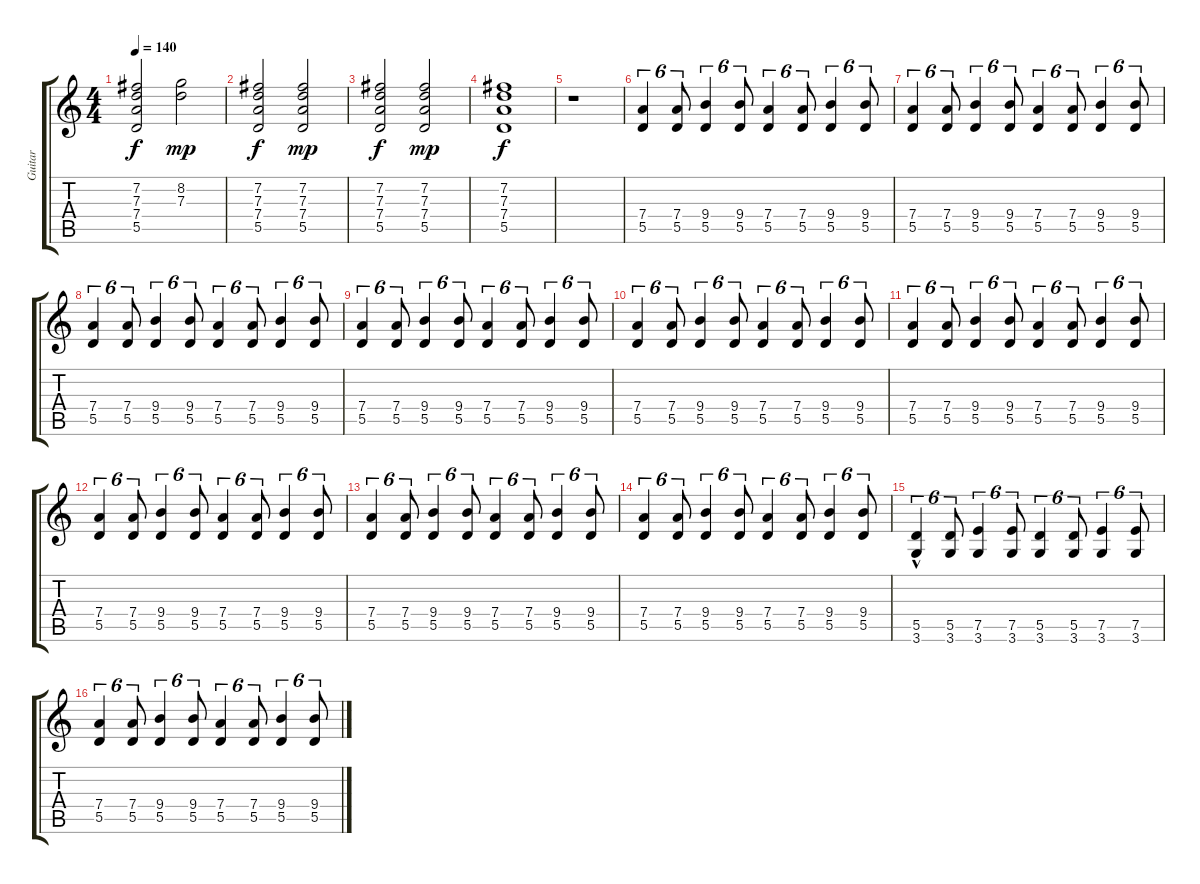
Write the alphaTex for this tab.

\track ("Guitar" "Guitar") {instrument electricguitarjazz}
\staff {score tabs}
\tuning (E4 B3 G3 D3 A2 E2) {hide}
\ts (4 4)
\tempo 140
\clef g2
\ks c
(7.2 7.3 7.4 5.5).2{dy f} (8.2 7.3).2{dy mp} |
(7.2 7.3 7.4 5.5).2{dy f} (7.2 7.3 7.4 5.5).2{dy mp} |
(7.2 7.3 7.4 5.5).2{dy f} (7.2 7.3 7.4 5.5).2{dy mp} |
(7.2 7.3 7.4 5.5).1{dy f} |
r.1 |
(7.4 5.5).4{tu (6 4)} (7.4 5.5).8{tu (6 4)} (9.4 5.5).4{tu (6 4)} (9.4 5.5).8{tu (6 4)} (7.4 5.5).4{tu (6 4)} (7.4 5.5).8{tu (6 4)} (9.4 5.5).4{tu (6 4)} (9.4 5.5).8{tu (6 4)} |
(7.4 5.5).4{tu (6 4)} (7.4 5.5).8{tu (6 4)} (9.4 5.5).4{tu (6 4)} (9.4 5.5).8{tu (6 4)} (7.4 5.5).4{tu (6 4)} (7.4 5.5).8{tu (6 4)} (9.4 5.5).4{tu (6 4)} (9.4 5.5).8{tu (6 4)} |
(7.4 5.5).4{tu (6 4)} (7.4 5.5).8{tu (6 4)} (9.4 5.5).4{tu (6 4)} (9.4 5.5).8{tu (6 4)} (7.4 5.5).4{tu (6 4)} (7.4 5.5).8{tu (6 4)} (9.4 5.5).4{tu (6 4)} (9.4 5.5).8{tu (6 4)} |
(7.4 5.5).4{tu (6 4)} (7.4 5.5).8{tu (6 4)} (9.4 5.5).4{tu (6 4)} (9.4 5.5).8{tu (6 4)} (7.4 5.5).4{tu (6 4)} (7.4 5.5).8{tu (6 4)} (9.4 5.5).4{tu (6 4)} (9.4 5.5).8{tu (6 4)} |
(7.4 5.5).4{tu (6 4)} (7.4 5.5).8{tu (6 4)} (9.4 5.5).4{tu (6 4)} (9.4 5.5).8{tu (6 4)} (7.4 5.5).4{tu (6 4)} (7.4 5.5).8{tu (6 4)} (9.4 5.5).4{tu (6 4)} (9.4 5.5).8{tu (6 4)} |
(7.4 5.5).4{tu (6 4)} (7.4 5.5).8{tu (6 4)} (9.4 5.5).4{tu (6 4)} (9.4 5.5).8{tu (6 4)} (7.4 5.5).4{tu (6 4)} (7.4 5.5).8{tu (6 4)} (9.4 5.5).4{tu (6 4)} (9.4 5.5).8{tu (6 4)} |
(7.4 5.5).4{tu (6 4)} (7.4 5.5).8{tu (6 4)} (9.4 5.5).4{tu (6 4)} (9.4 5.5).8{tu (6 4)} (7.4 5.5).4{tu (6 4)} (7.4 5.5).8{tu (6 4)} (9.4 5.5).4{tu (6 4)} (9.4 5.5).8{tu (6 4)} |
(7.4 5.5).4{tu (6 4)} (7.4 5.5).8{tu (6 4)} (9.4 5.5).4{tu (6 4)} (9.4 5.5).8{tu (6 4)} (7.4 5.5).4{tu (6 4)} (7.4 5.5).8{tu (6 4)} (9.4 5.5).4{tu (6 4)} (9.4 5.5).8{tu (6 4)} |
(7.4 5.5).4{tu (6 4)} (7.4 5.5).8{tu (6 4)} (9.4 5.5).4{tu (6 4)} (9.4 5.5).8{tu (6 4)} (7.4 5.5).4{tu (6 4)} (7.4 5.5).8{tu (6 4)} (9.4 5.5).4{tu (6 4)} (9.4 5.5).8{tu (6 4)} |
(5.5{hac} 3.6).4{tu (6 4)} (5.5 3.6).8{tu (6 4)} (7.5 3.6).4{tu (6 4)} (7.5 3.6).8{tu (6 4)} (5.5 3.6).4{tu (6 4)} (5.5 3.6).8{tu (6 4)} (7.5 3.6).4{tu (6 4)} (7.5 3.6).8{tu (6 4)} |
(7.4 5.5).4{tu (6 4)} (7.4 5.5).8{tu (6 4)} (9.4 5.5).4{tu (6 4)} (9.4 5.5).8{tu (6 4)} (7.4 5.5).4{tu (6 4)} (7.4 5.5).8{tu (6 4)} (9.4 5.5).4{tu (6 4)} (9.4 5.5).8{tu (6 4)}
